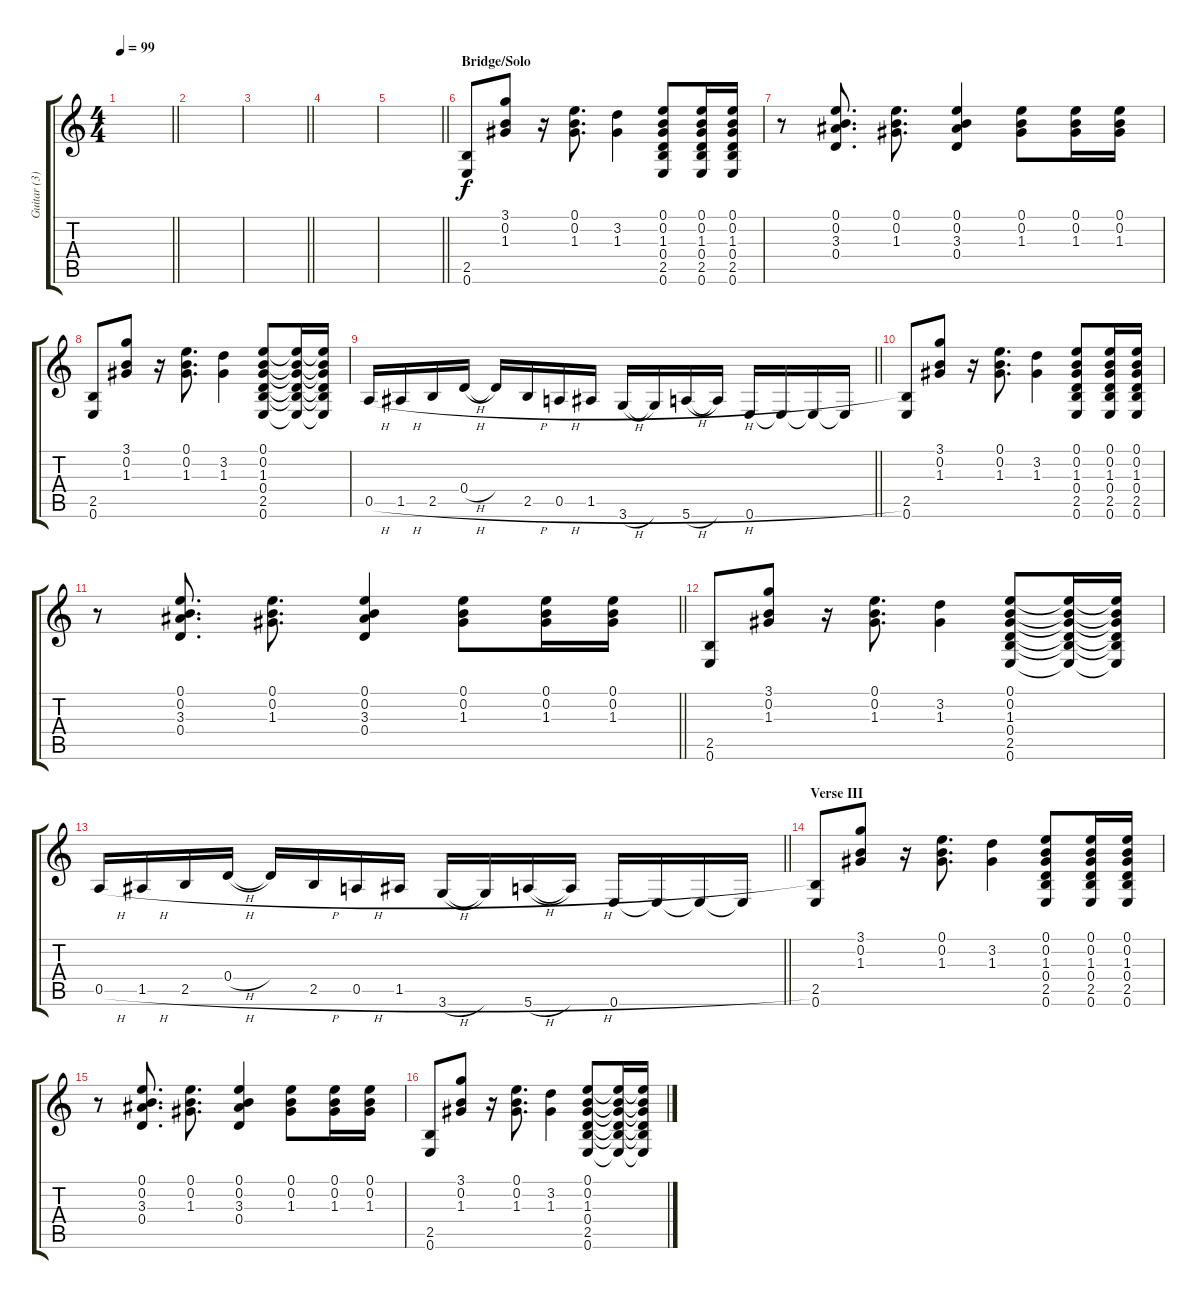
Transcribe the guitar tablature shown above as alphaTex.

\track ("Guitar (3)" "Guitar (3)") {instrument overdrivenguitar}
\staff {score tabs}
\tuning (E4 B3 G3 D3 A2 E2) {hide}
\ts (4 4)
\tempo 99
\clef g2
\barLineRight lightlight
\ks c
|
|
\barLineRight lightlight
|
|
\barLineRight lightlight
|
\section ("" "Bridge/Solo")
(2.5 0.6).8 (3.1 0.2 1.3).8 r.16 (0.1 0.2 1.3).8{d} (3.2 1.3).4 (0.1 0.2 1.3 0.4 2.5 0.6).8 (0.1 0.2 1.3 0.4 2.5 0.6).16 (0.1 0.2 1.3 0.4 2.5 0.6).16 |
r.8 (0.1 0.2 3.3 0.4).8{d} (0.1 0.2 1.3).8{d} (0.1 0.2 3.3 0.4).4 (0.1 0.2 1.3).8 (0.1 0.2 1.3).16 (0.1 0.2 1.3).16 |
(2.5 0.6).8 (3.1 0.2 1.3).8 r.16 (0.1 0.2 1.3).8{d} (3.2 1.3).4 (0.1 0.2 1.3 0.4 2.5 0.6).8 (0.1{t} 0.2{t} 1.3{t} 0.4{t} 2.5{t} 0.6{t}).16 (0.1{t} 0.2{t} 1.3{t} 0.4{t} 2.5{t} 0.6{t}).16 |
\barLineRight lightlight
0.5{h}.16 1.5{h}.16 2.5{h}.16 0.4{h}.16 0.4{t}.16 2.5{h}.16 0.5{h}.16 1.5{h}.16 3.6{h}.16 3.6{t}.16 5.6{h}.16 5.6{t}.16 0.6.16 0.6{t}.16 0.6{t}.16 0.6{t}.16 |
(2.5 0.6).8 (3.1 0.2 1.3).8 r.16 (0.1 0.2 1.3).8{d} (3.2 1.3).4 (0.1 0.2 1.3 0.4 2.5 0.6).8 (0.1 0.2 1.3 0.4 2.5 0.6).16 (0.1 0.2 1.3 0.4 2.5 0.6).16 |
\barLineRight lightlight
r.8 (0.1 0.2 3.3 0.4).8{d} (0.1 0.2 1.3).8{d} (0.1 0.2 3.3 0.4).4 (0.1 0.2 1.3).8 (0.1 0.2 1.3).16 (0.1 0.2 1.3).16 |
(2.5 0.6).8 (3.1 0.2 1.3).8 r.16 (0.1 0.2 1.3).8{d} (3.2 1.3).4 (0.1 0.2 1.3 0.4 2.5 0.6).8 (0.1{t} 0.2{t} 1.3{t} 0.4{t} 2.5{t} 0.6{t}).16 (0.1{t} 0.2{t} 1.3{t} 0.4{t} 2.5{t} 0.6{t}).16 |
\barLineRight lightlight
0.5{h}.16 1.5{h}.16 2.5{h}.16 0.4{h}.16 0.4{t}.16 2.5{h}.16 0.5{h}.16 1.5{h}.16 3.6{h}.16 3.6{t}.16 5.6{h}.16 5.6{t}.16 0.6.16 0.6{t}.16 0.6{t}.16 0.6{t}.16 |
\section ("" "Verse III")
(2.5 0.6).8 (3.1 0.2 1.3).8 r.16 (0.1 0.2 1.3).8{d} (3.2 1.3).4 (0.1 0.2 1.3 0.4 2.5 0.6).8 (0.1 0.2 1.3 0.4 2.5 0.6).16 (0.1 0.2 1.3 0.4 2.5 0.6).16 |
r.8 (0.1 0.2 3.3 0.4).8{d} (0.1 0.2 1.3).8{d} (0.1 0.2 3.3 0.4).4 (0.1 0.2 1.3).8 (0.1 0.2 1.3).16 (0.1 0.2 1.3).16 |
(2.5 0.6).8 (3.1 0.2 1.3).8 r.16 (0.1 0.2 1.3).8{d} (3.2 1.3).4 (0.1 0.2 1.3 0.4 2.5 0.6).8 (0.1{t} 0.2{t} 1.3{t} 0.4{t} 2.5{t} 0.6{t}).16 (0.1{t} 0.2{t} 1.3{t} 0.4{t} 2.5{t} 0.6{t}).16
